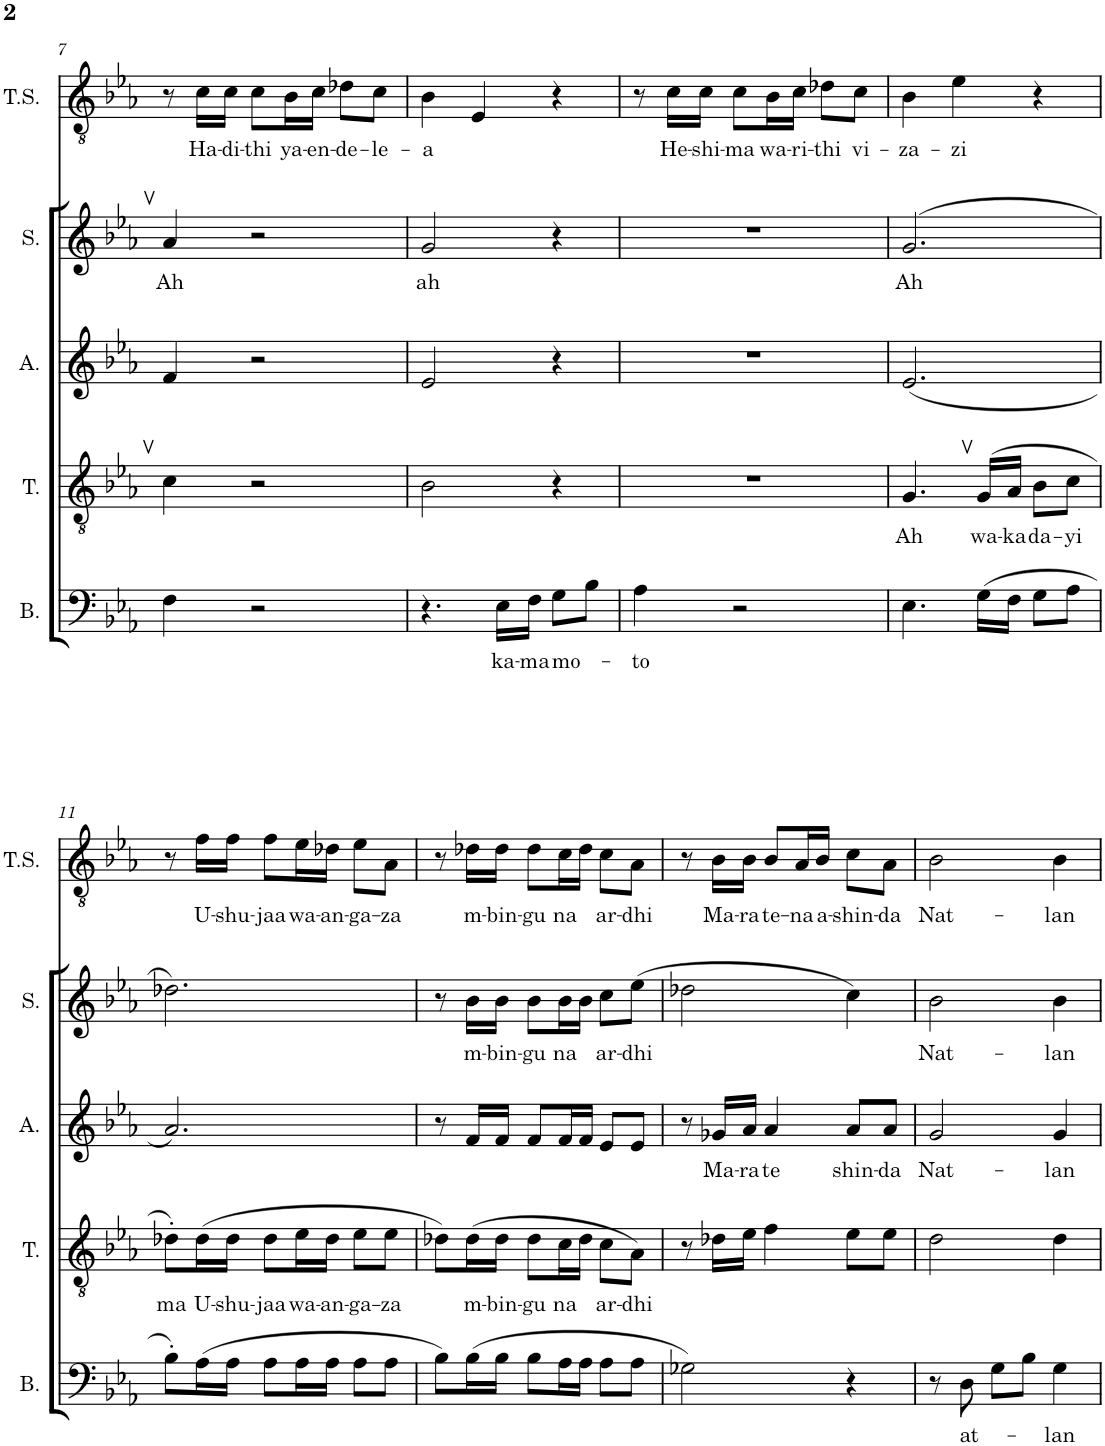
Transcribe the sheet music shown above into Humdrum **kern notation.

**kern	**text	**kern	**text	**kern	**text	**kern	**text	**kern	**text
*part5	*part5	*part4	*part4	*part3	*part3	*part2	*part2	*part1	*part1
*staff5	*staff5	*staff4	*staff4	*staff3	*staff3	*staff2	*staff2	*staff1	*staff1
*I"Bass	*	*I"Tenor	*	*I"Alto	*	*I"Soprano	*	*I"Tenor (Solo)	*
*I'B.	*	*I'T.	*	*I'A.	*	*I'S.	*	*I'T.S.	*
!!LO:PB:g=z
*clefF4	*	*clefGv2	*	*clefG2	*	*clefG2	*	*clefGv2	*
*k[b-e-a-]	*	*k[b-e-a-]	*	*k[b-e-a-]	*	*k[b-e-a-]	*	*k[b-e-a-]	*
*M3/4	*	*M3/4	*	*M3/4	*	*M3/4	*	*M3/4	*
=7	=7	=7	=7	=7	=7	=7	=7	=7	=7
!	!	!	!	!	!	!	!LO:LY:b	!	!
4F\	.	4cv\	.	4f/	.	4a-v/	Ah	8r	.
!	!	!	!	!	!	!	!	!	!LO:LY:b
.	.	.	.	.	.	.	.	16c\LL	Ha-
!	!	!	!	!	!	!	!	!	!LO:LY:b
.	.	.	.	.	.	.	.	16c\JJ	-di-
!	!	!	!	!	!	!	!	!	!LO:LY:b
2r	.	2r	.	2r	.	2r	.	8c\L	-thi
!	!	!	!	!	!	!	!	!	!LO:LY:b
.	.	.	.	.	.	.	.	16B-\L	ya-
!	!	!	!	!	!	!	!	!	!LO:LY:b
.	.	.	.	.	.	.	.	16c\JJ	-en-
!	!	!	!	!	!	!	!	!	!LO:LY:b
.	.	.	.	.	.	.	.	8d-X\L	-de-
!	!	!	!	!	!	!	!	!	!LO:LY:b
.	.	.	.	.	.	.	.	8c\J	-le-
=8	=8	=8	=8	=8	=8	=8	=8	=8	=8
!	!	!	!	!	!	!	!LO:LY:b	!	!LO:LY:b
4.r	.	2B-\	.	2e-/	.	2g/	ah	4B-\	-a
.	.	.	.	.	.	.	.	4E-/	.
!	!LO:LY:b	!	!	!	!	!	!	!	!
16E-\LL	ka-	.	.	.	.	.	.	.	.
!	!LO:LY:b	!	!	!	!	!	!	!	!
16F\JJ	-ma	.	.	.	.	.	.	.	.
!	!LO:LY:b	!	!	!	!	!	!	!	!
8G\L	mo-	4r	.	4r	.	4r	.	4r	.
8B-\J	.	.	.	.	.	.	.	.	.
=9	=9	=9	=9	=9	=9	=9	=9	=9	=9
!	!LO:LY:b	!	!	!	!	!	!	!	!
4A-\	-to	2.r	.	2.r	.	2.r	.	8r	.
!	!	!	!	!	!	!	!	!	!LO:LY:b
.	.	.	.	.	.	.	.	16c\LL	He-
!	!	!	!	!	!	!	!	!	!LO:LY:b
.	.	.	.	.	.	.	.	16c\JJ	-shi-
!	!	!	!	!	!	!	!	!	!LO:LY:b
2r	.	.	.	.	.	.	.	8c\L	-ma
!	!	!	!	!	!	!	!	!	!LO:LY:b
.	.	.	.	.	.	.	.	16B-\L	wa-
!	!	!	!	!	!	!	!	!	!LO:LY:b
.	.	.	.	.	.	.	.	16c\JJ	-ri-
!	!	!	!	!	!	!	!	!	!LO:LY:b
.	.	.	.	.	.	.	.	8d-X\L	-thi
!	!	!	!	!	!	!	!	!	!LO:LY:b
.	.	.	.	.	.	.	.	8c\J	vi-
=10	=10	=10	=10	=10	=10	=10	=10	=10	=10
!	!	!	!LO:LY:b	!	!	!	!LO:LY:b	!	!LO:LY:b
4.E-\	.	4.G/	Ah	(2.e-/	.	(2.g/	Ah	4B-\	-za-
!	!	!	!	!	!	!	!	!	!LO:LY:b
.	.	.	.	.	.	.	.	4e-\	-zi
!	!	!	!LO:LY:b	!	!	!	!	!	!
(16G\LL	.	(16Gv/LL	wa-	.	.	.	.	.	.
!	!	!	!LO:LY:b	!	!	!	!	!	!
16F\JJ	.	16A-/JJ	-ka	.	.	.	.	.	.
!	!	!	!LO:LY:b	!	!	!	!	!	!
8G\L	.	8B-\L	da-	.	.	.	.	4r	.
!	!	!	!LO:LY:b	!	!	!	!	!	!
8A-\J	.	8c\J	-yi	.	.	.	.	.	.
!!LO:LB:g=z
=11	=11	=11	=11	=11	=11	=11	=11	=11	=11
!	!	!	!LO:LY:b	!	!	!	!	!	!
8B-'\L)	.	8d-X'\L)	ma	2.a-/)	.	2.dd-X\)	.	8r	.
!	!	!	!LO:LY:b	!	!	!	!	!	!LO:LY:b
(16A-\L	.	(16d-\L	U-	.	.	.	.	16f\LL	U-
!	!	!	!LO:LY:b	!	!	!	!	!	!LO:LY:b
16A-\JJ	.	16d-\JJ	-shu-	.	.	.	.	16f\JJ	-shu-
!	!	!	!LO:LY:b	!	!	!	!	!	!LO:LY:b
8A-\L	.	8d-\L	-jaa	.	.	.	.	8f\L	-jaa
!	!	!	!LO:LY:b	!	!	!	!	!	!LO:LY:b
16A-\L	.	16e-\L	wa-	.	.	.	.	16e-\L	wa-
!	!	!	!LO:LY:b	!	!	!	!	!	!LO:LY:b
16A-\JJ	.	16d-\JJ	-an-	.	.	.	.	16d-X\JJ	-an-
!	!	!	!LO:LY:b	!	!	!	!	!	!LO:LY:b
8A-\L	.	8e-\L	-ga-	.	.	.	.	8e-\L	-ga-
!	!	!	!LO:LY:b	!	!	!	!	!	!LO:LY:b
8A-\J	.	8e-\J	-za	.	.	.	.	8A-\J	-za
=12	=12	=12	=12	=12	=12	=12	=12	=12	=12
8B-\L)	.	8d-X\L)	.	8r	.	8r	.	8r	.
!	!	!	!LO:LY:b	!	!	!	!LO:LY:b	!	!LO:LY:b
(16B-\L	.	(16d-\L	m-	16f/LL	.	16b-\LL	m-	16d-X\LL	m-
!	!	!	!LO:LY:b	!	!	!	!LO:LY:b	!	!LO:LY:b
16B-\JJ	.	16d-\JJ	-bin-	16f/JJ	.	16b-\JJ	-bin-	16d-\JJ	-bin-
!	!	!	!LO:LY:b	!	!	!	!LO:LY:b	!	!LO:LY:b
8B-\L	.	8d-\L	-gu	8f/L	.	8b-\L	-gu	8d-\L	-gu
!	!	!	!LO:LY:b	!	!	!	!LO:LY:b	!	!LO:LY:b
16A-\L	.	16c\L	na	16f/L	.	16b-\L	na	16c\L	na
16A-\JJ	.	16d-\JJ	.	16f/JJ	.	16b-\JJ	.	16d-\JJ	.
!	!	!	!LO:LY:b	!	!	!	!LO:LY:b	!	!LO:LY:b
8A-\L	.	8c\L	ar-	8e-/L	.	8cc\L	-ar-	8c\L	ar-
!	!	!	!LO:LY:b	!	!	!	!LO:LY:b	!	!LO:LY:b
8A-\J	.	8A-\J)	-dhi	8e-/J	.	(8ee-\J	-dhi	8A-\J	-dhi
=13	=13	=13	=13	=13	=13	=13	=13	=13	=13
2G-X\)	.	8r	.	8r	.	2dd-X\	.	8r	.
!	!	!	!	!	!LO:LY:b	!	!	!	!LO:LY:b
.	.	16d-X\LL	.	16g-X/LL	Ma-	.	.	16B-\LL	Ma-
!	!	!	!	!	!LO:LY:b	!	!	!	!LO:LY:b
.	.	16e-\JJ	.	16a-/JJ	-ra	.	.	16B-\JJ	-ra
!	!	!	!	!	!LO:LY:b	!	!	!	!LO:LY:b
.	.	4f\	.	4a-/	te	.	.	8B-/L	te-
!	!	!	!	!	!	!	!	!	!LO:LY:b
.	.	.	.	.	.	.	.	16A-/L	-na
!	!	!	!	!	!	!	!	!	!LO:LY:b
.	.	.	.	.	.	.	.	16B-/JJ	a-
!	!	!	!	!	!LO:LY:b	!	!	!	!LO:LY:b
4r	.	8e-\L	.	8a-/L	shin-	4cc\)	.	8c\L	-shin-
!	!	!	!	!	!LO:LY:b	!	!	!	!LO:LY:b
.	.	8e-\J	.	8a-/J	-da	.	.	8A-\J	-da
=14	=14	=14	=14	=14	=14	=14	=14	=14	=14
!	!	!	!	!	!LO:LY:b	!	!LO:LY:b	!	!LO:LY:b
8r	.	2d\	.	2g/	Nat-	2b-\	Nat-	2B-\	Nat-
!	!LO:LY:b	!	!	!	!	!	!	!	!
8D\	at-	.	.	.	.	.	.	.	.
8G\L	.	.	.	.	.	.	.	.	.
8B-\J	.	.	.	.	.	.	.	.	.
!	!LO:LY:b	!	!	!	!LO:LY:b	!	!LO:LY:b	!	!LO:LY:b
4G\	-lan	4d\	.	4g/	-lan	4b-\	-lan	4B-\	-lan
=	=	=	=	=	=	=	=	=	=
*-	*-	*-	*-	*-	*-	*-	*-	*-	*-
